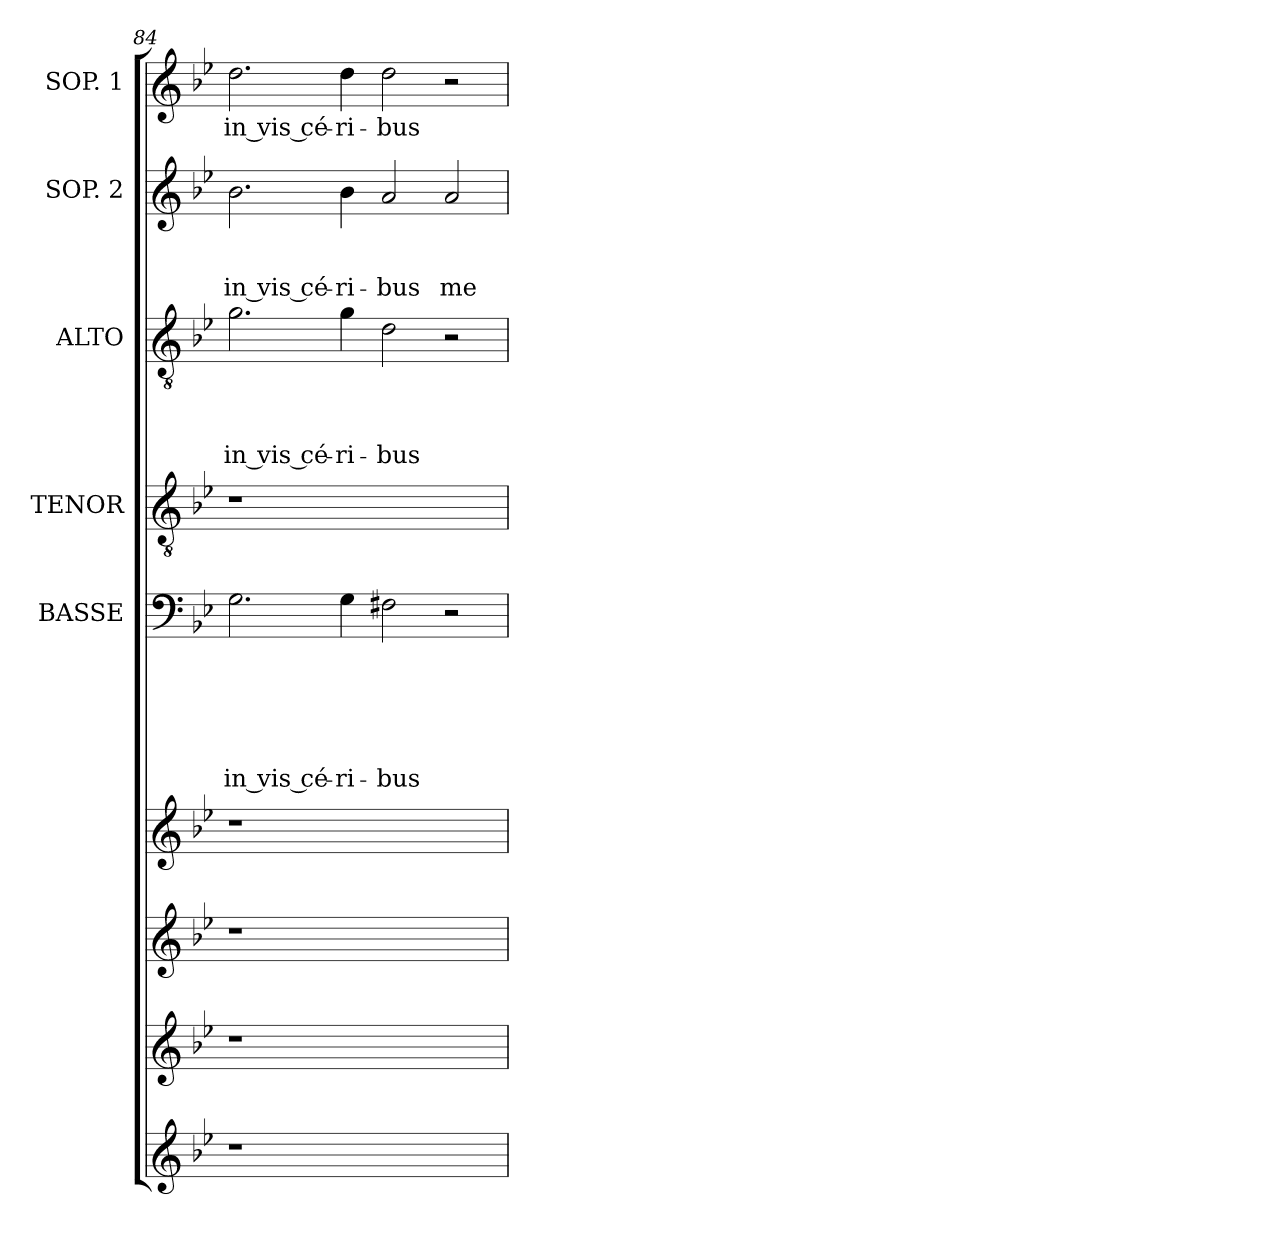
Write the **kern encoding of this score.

**kern	**kern	**kern	**kern	**kern	**text	**text	**text	**text	**text	**text	**kern	**kern	**text	**text	**text	**text	**kern	**text	**text	**text	**kern	**text
*part9	*part8	*part7	*part6	*part5	*part5	*part5	*part5	*part5	*part5	*part5	*part4	*part3	*part3	*part3	*part3	*part3	*part2	*part2	*part2	*part2	*part1	*part1
*staff9	*staff8	*staff7	*staff6	*staff5	*staff5	*staff5	*staff5	*staff5	*staff5	*staff5	*staff4	*staff3	*staff3	*staff3	*staff3	*staff3	*staff2	*staff2	*staff2	*staff2	*staff1	*staff1
*	*	*	*	*I"BASSE	*	*	*	*	*	*	*I"TENOR	*I"ALTO	*	*	*	*	*I"SOP. 2	*	*	*	*I"SOP. 1	*
*	*	*	*	*I'BAS.	*	*	*	*	*	*	*I'TEN.	*I'ALT.	*	*	*	*	*I'SOP. 2	*	*	*	*I'SOP. 1	*
*clefG2	*clefG2	*clefG2	*clefG2	*clefF4	*	*	*	*	*	*	*clefGv2	*clefGv2	*	*	*	*	*clefG2	*	*	*	*clefG2	*
*k[b-e-]	*k[b-e-]	*k[b-e-]	*k[b-e-]	*k[b-e-]	*	*	*	*	*	*	*k[b-e-]	*k[b-e-]	*	*	*	*	*k[b-e-]	*	*	*	*k[b-e-]	*
*B-:	*B-:	*B-:	*B-:	*B-:	*	*	*	*	*	*	*B-:	*B-:	*	*	*	*	*B-:	*	*	*	*B-:	*
=84	=84	=84	=84	=84	=84	=84	=84	=84	=84	=84	=84	=84	=84	=84	=84	=84	=84	=84	=84	=84	=84	=84
!	!	!	!	!	!	!	!	!	!	!LO:LY:b:rj	!	!	!	!	!	!LO:LY:b:rj	!	!	!	!LO:LY:b:rj	!	!LO:LY:b:rj
1r	1r	1r	1r	2.G\	.	.	.	.	.	in vis cé-	1r	2.g\	.	.	.	in vis cé-	2.b-\	.	.	in vis cé-	2.dd\	in vis cé-
!	!	!	!	!	!	!	!	!	!	!LO:LY:b	!	!	!	!	!	!LO:LY:b	!	!	!	!LO:LY:b	!	!LO:LY:b
.	.	.	.	4G\	.	.	.	.	.	-ri-	.	4g\	.	.	.	-ri-	4b-\	.	.	-ri-	4dd\	-ri-
!	!	!	!	!	!	!	!	!	!	!LO:LY:b	!	!	!	!	!	!LO:LY:b	!	!	!	!LO:LY:b	!	!LO:LY:b
1ryy	1ryy	1ryy	1ryy	2F#X\	.	.	.	.	.	-bus	1ryy	2d\	.	.	.	-bus	2a/	.	.	-bus	2dd\	-bus
!	!	!	!	!	!	!	!	!	!	!	!	!	!	!	!	!	!	!	!	!LO:LY:b	!	!
.	.	.	.	2r	.	.	.	.	.	.	.	2r	.	.	.	.	2a/	.	.	me-	2r	.
=	=	=	=	=	=	=	=	=	=	=	=	=	=	=	=	=	=	=	=	=	=	=
*-	*-	*-	*-	*-	*-	*-	*-	*-	*-	*-	*-	*-	*-	*-	*-	*-	*-	*-	*-	*-	*-	*-
